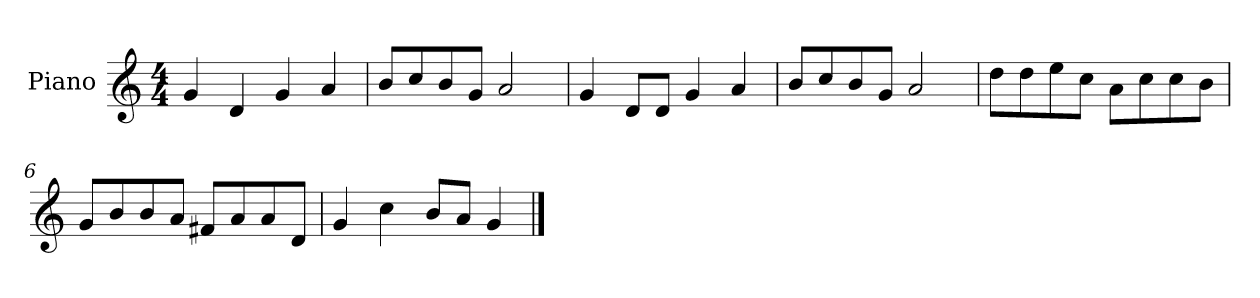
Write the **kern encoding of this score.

**kern
*part1
*staff1
*I"Piano
*I'P-no
*clefG2
*k[]
*M4/4
*MM90
=1
4g/
4d/
4g/
4a/
=2
8b/L
8cc/
8b/
8g/J
2a/
=3
4g/
8d/L
8d/J
4g/
4a/
=4
8b/L
8cc/
8b/
8g/J
2a/
=5
8dd\L
8dd\
8ee\
8cc\J
8a\L
8cc\
8cc\
8b\J
=6
8g/L
8b/
8b/
8a/J
8f#X/L
8a/
8a/
8d/J
!!LO:LB:g=z
=7
4g/
4cc\
8b/L
8a/J
4g/
==
*-
